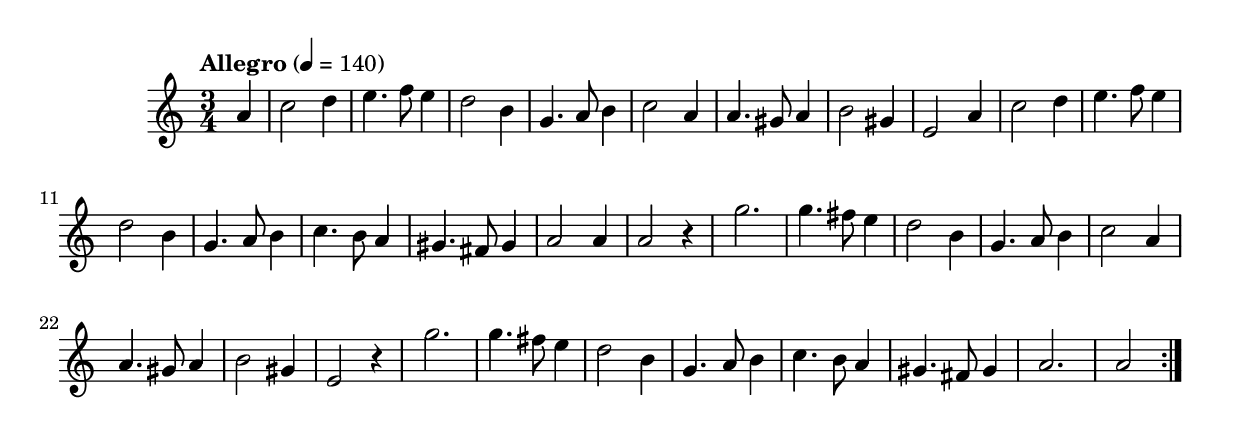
\score {
\new Staff {
  \clef G
  \time 3/4
  \tempo "Allegro" 4 = 140
  \transpose c f'
  \new Voice {
    \repeat "volta" 2 {
      \partial 4 e4 |
      g2 a4 | b4. c'8 b4 | a2 fis4 | d4. e8 fis4 | g2 e4 | e4. dis8 e4 | fis2 dis4 | b,2 e4 |
      g2 a4 | b4. c'8 b4 | a2 fis4 | d4. e8 fis4 | g4. fis8 e4 | dis4. cis8 dis4 | e2 e4 | e2 r4 |
      d'2. | d'4. cis'8 b4 | a2 fis4 | d4. e8 fis4 | g2 e4 | e4. dis8 e4 | fis2 dis4 | b,2 r4 |
      d'2. | d'4. cis'8 b4 | a2 fis4 | d4. e8 fis4 | g4. fis8 e4 | dis4. cis8 dis 4 | e2. | e2
    }
  }
}
\header {
  title = "Greensleeves"
  composer = ""
}
}
